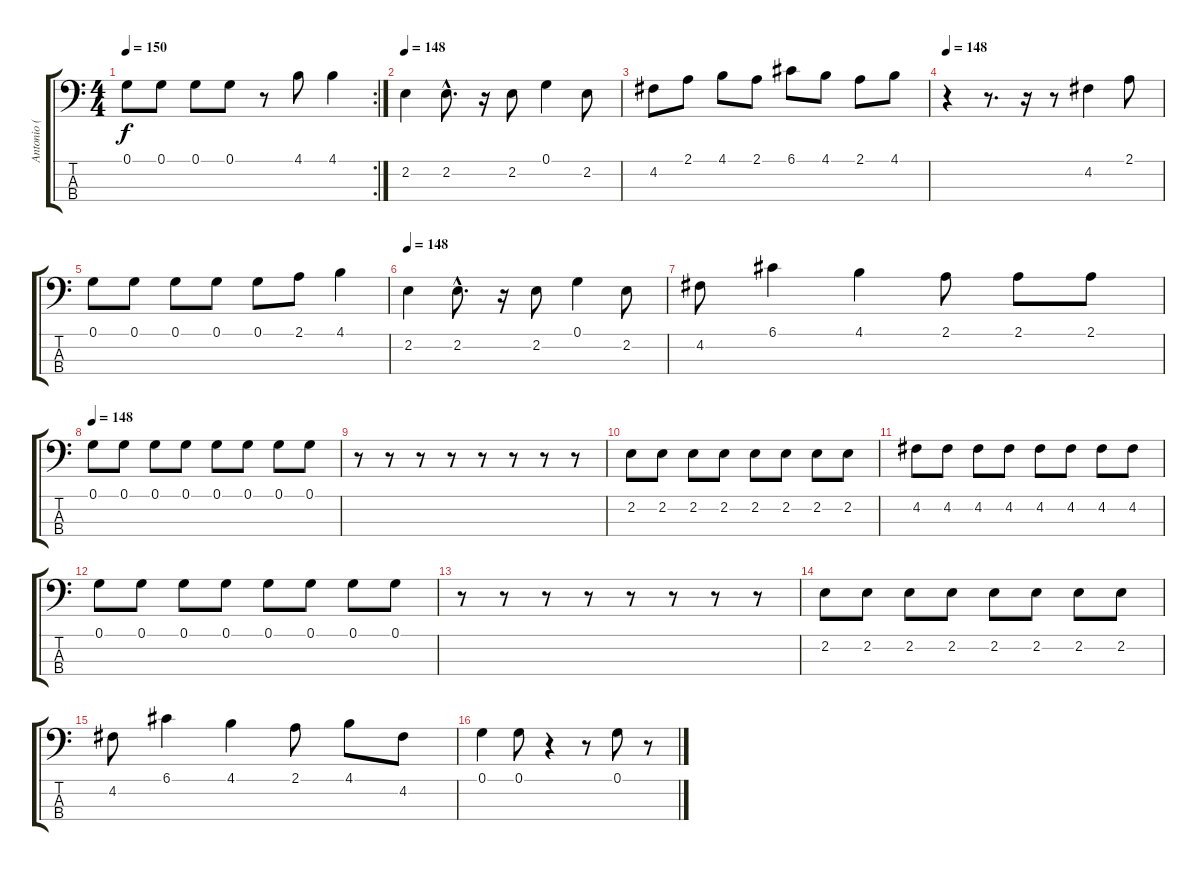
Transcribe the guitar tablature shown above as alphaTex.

\track ("Antonio ( Nagar )" "Antonio ( ") {instrument electricbasspick}
\staff {score tabs}
\tuning (G2 D2 A1 E1) {hide}
\rc 2
\ts (4 4)
\tempo 150
\clef f4
\ks c
0.1.8{dy f} 0.1.8 0.1.8 0.1.8 r.8 4.1.8 4.1.4 |
\tempo 141
\tempo 148
2.2.4 2.2{hac}.8{d} r.16 2.2.8 0.1.4 2.2.8 |
4.2.8 2.1.8 4.1.8 2.1.8 6.1.8 4.1.8 2.1.8 4.1.8 |
\tempo 148
r.4 r.8{d} r.16 r.8 4.2.4 2.1.8 |
0.1.8 0.1.8 0.1.8 0.1.8 0.1.8 2.1.8 4.1.4 |
\tempo 148
2.2.4 2.2{hac}.8{d} r.16 2.2.8 0.1.4 2.2.8 |
4.2.8 6.1.4 4.1.4 2.1.8 2.1.8 2.1.8 |
\tempo 148
0.1.8 0.1.8 0.1.8 0.1.8 0.1.8 0.1.8 0.1.8 0.1.8 |
r.8 r.8 r.8 r.8 r.8 r.8 r.8 r.8 |
2.2.8 2.2.8 2.2.8 2.2.8 2.2.8 2.2.8 2.2.8 2.2.8 |
4.2.8 4.2.8 4.2.8 4.2.8 4.2.8 4.2.8 4.2.8 4.2.8 |
0.1.8 0.1.8 0.1.8 0.1.8 0.1.8 0.1.8 0.1.8 0.1.8 |
r.8 r.8 r.8 r.8 r.8 r.8 r.8 r.8 |
2.2.8 2.2.8 2.2.8 2.2.8 2.2.8 2.2.8 2.2.8 2.2.8 |
4.2.8 6.1.4 4.1.4 2.1.8 4.1.8 4.2.8 |
0.1.4 0.1.8 r.4 r.8 0.1.8 r.8
